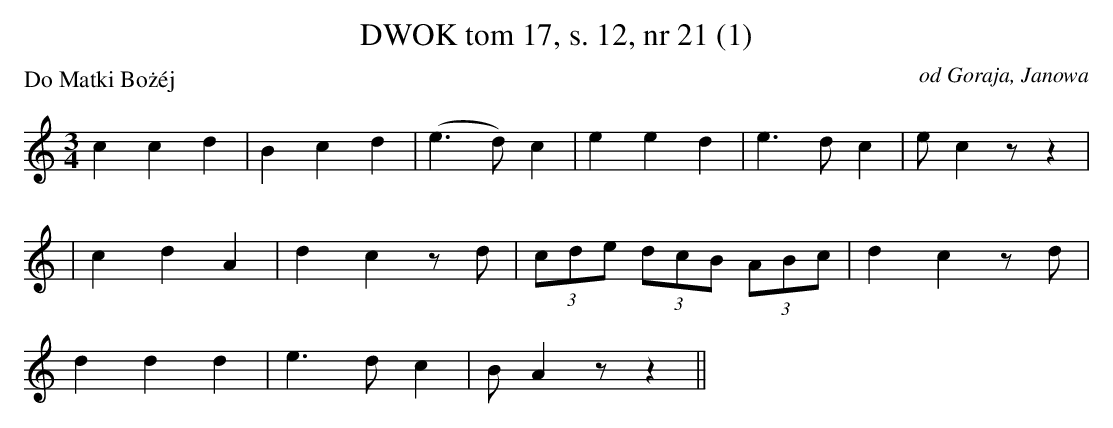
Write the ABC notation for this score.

X:1
T:DWOK tom 17, s. 12, nr 21 (1)
O:od Goraja, Janowa
L:1/16
M:3/4
P:Do Matki Bożéj
K:C
c4 c4 d4|B4 c4 d4|(e6d2 )c4|e4 e4 d4|e6d2 c4|e2c4z2z4|
|c4 d4 A4|d4 c4 z2d2| (3c2d2e2  (3d2c2B2  (3A2B2c2 |d4 c4 z2d2|
d4 d4 d4|e6d2 c4|B2A4z2z4||
